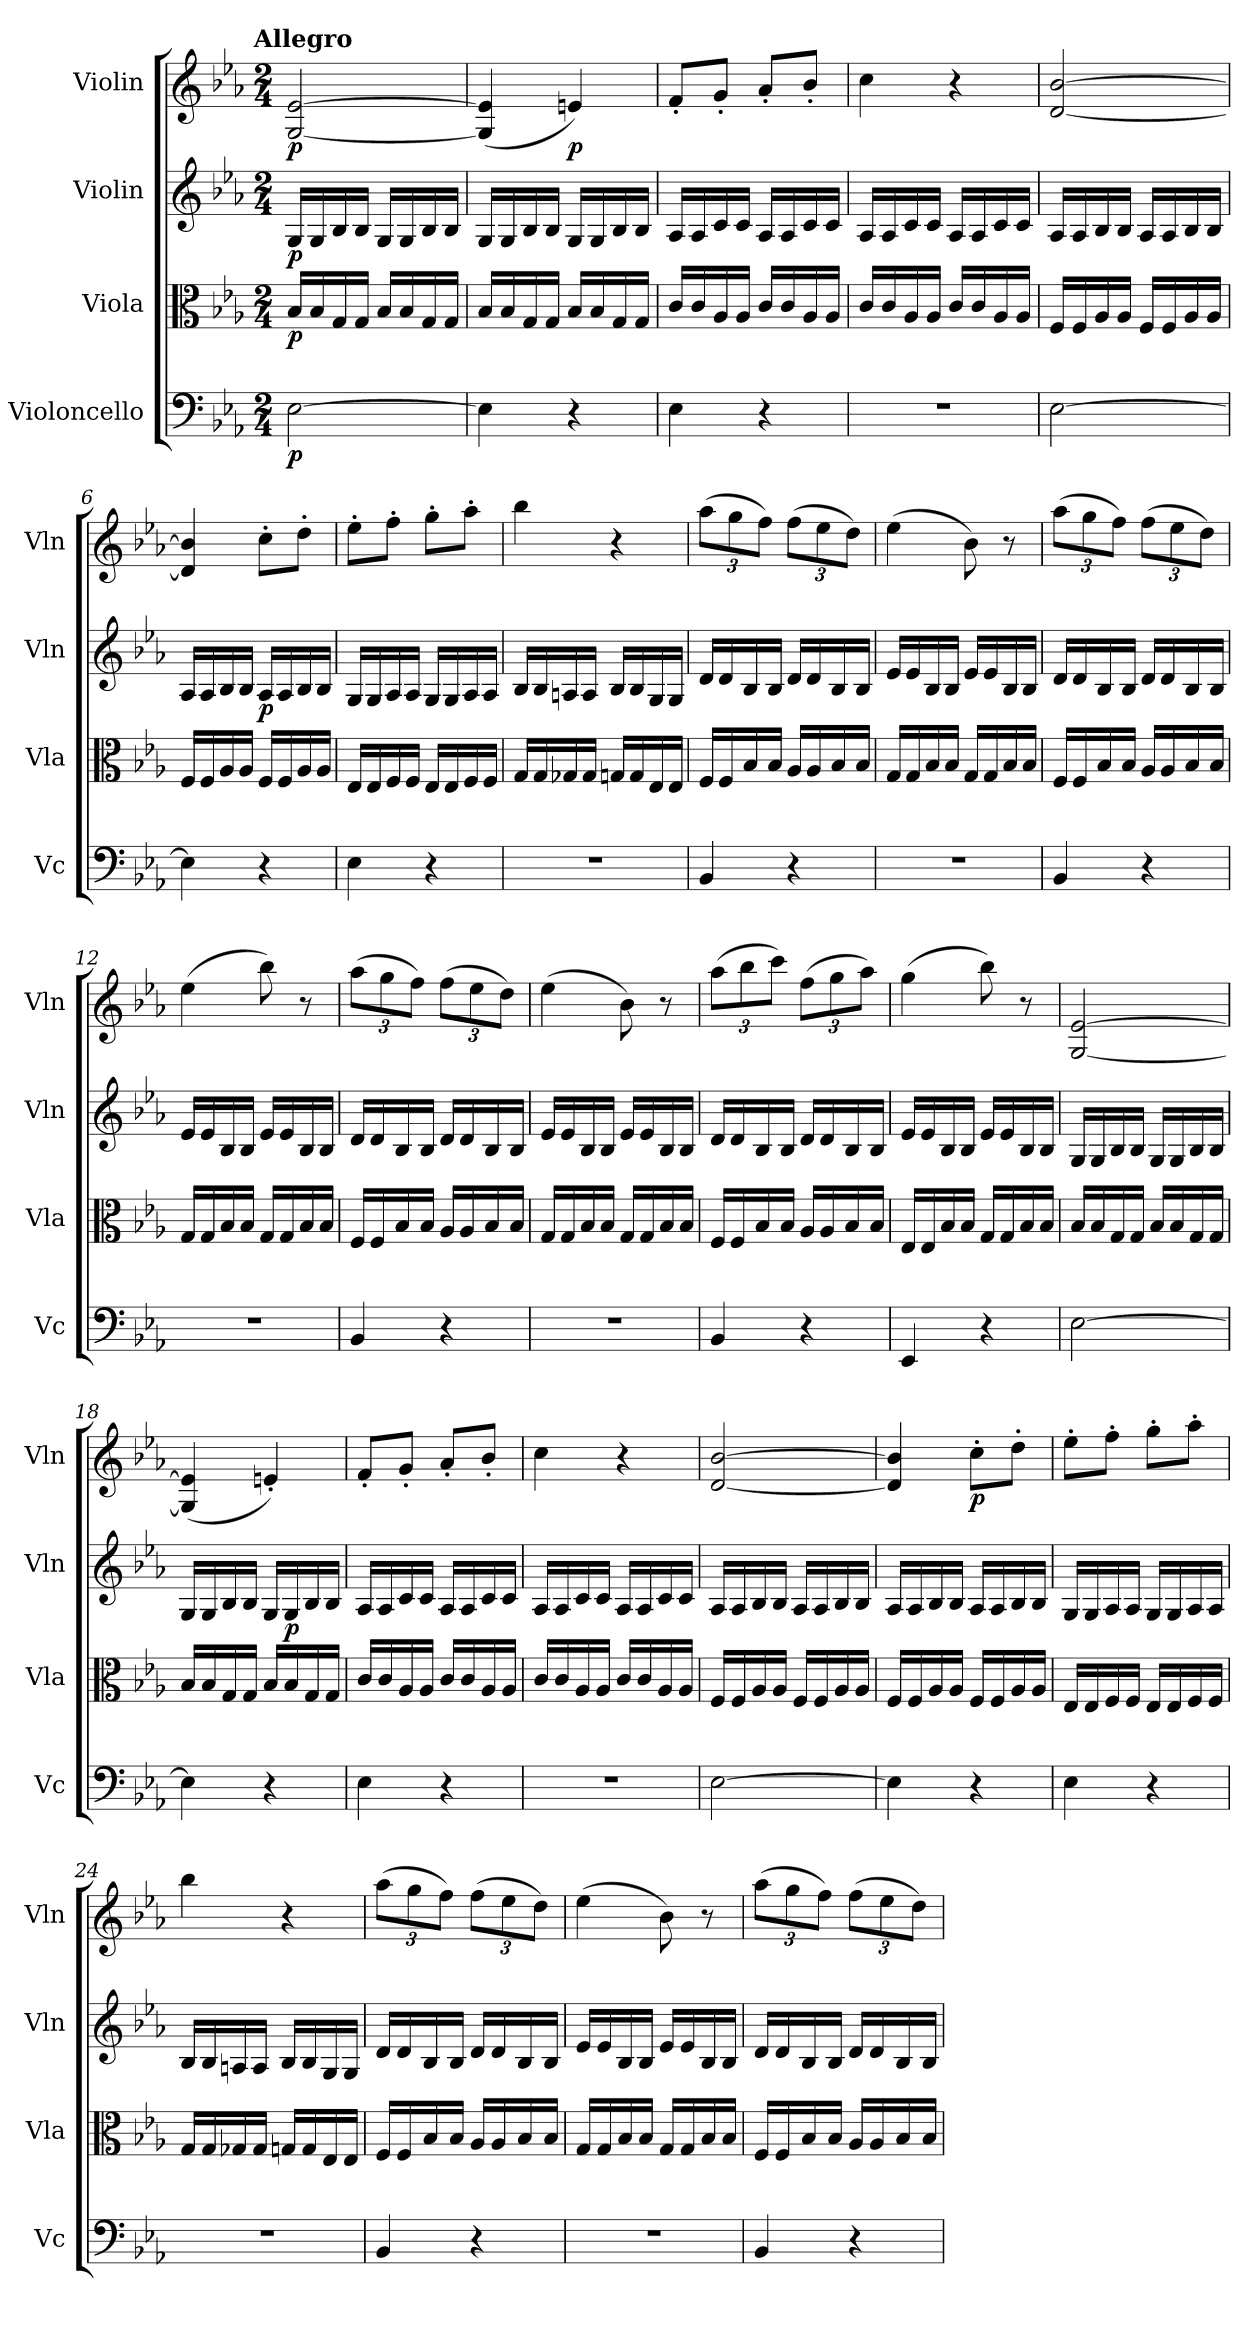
**kern	**dynam	**kern	**dynam	**kern	**dynam	**kern	**dynam
*part4	*part4	*part3	*part3	*part2	*part2	*part1	*part1
*staff4	*staff4	*staff3	*staff3	*staff2	*staff2	*staff1	*staff1
*I"Violoncello	*	*I"Viola	*	*I"Violin	*	*I"Violin	*
*I'Vc	*	*I'Vla	*	*I'Vln	*	*I'Vln	*
*clefF4	*	*clefC3	*	*clefG2	*	*clefG2	*
*k[b-e-a-]	*	*k[b-e-a-]	*	*k[b-e-a-]	*	*k[b-e-a-]	*
!!LO:TX:omd:t=Allegro
*M2/4	*	*M2/4	*	*M2/4	*	*M2/4	*
*MM100	*	*MM100	*	*MM100	*	*MM100	*
=1	=1	=1	=1	=1	=1	=1	=1
[2E-\	p	16B-/LL	p	16G/LL	p	[2G/ [2e-/	p
.	.	16B-/	.	16G/	.	.	.
.	.	16G/	.	16B-/	.	.	.
.	.	16G/JJ	.	16B-/JJ	.	.	.
.	.	16B-/LL	.	16G/LL	.	.	.
.	.	16B-/	.	16G/	.	.	.
.	.	16G/	.	16B-/	.	.	.
.	.	16G/JJ	.	16B-/JJ	.	.	.
=2	=2	=2	=2	=2	=2	=2	=2
4E-\]	.	16B-/LL	.	16G/LL	.	(4G]/ 4e-]/	.
.	.	16B-/	.	16G/	.	.	.
.	.	16G/	.	16B-/	.	.	.
.	.	16G/JJ	.	16B-/JJ	.	.	.
4r	.	16B-/LL	.	16G/LL	.	4en/)	p
.	.	16B-/	.	16G/	.	.	.
.	.	16G/	.	16B-/	.	.	.
.	.	16G/JJ	.	16B-/JJ	.	.	.
=3	=3	=3	=3	=3	=3	=3	=3
4E-\	.	16c/LL	.	16A-/LL	.	8f'/L	.
.	.	16c/	.	16A-/	.	.	.
.	.	16A-/	.	16c/	.	8g'/J	.
.	.	16A-/JJ	.	16c/JJ	.	.	.
4r	.	16c/LL	.	16A-/LL	.	8a-'/L	.
.	.	16c/	.	16A-/	.	.	.
.	.	16A-/	.	16c/	.	8b-'/J	.
.	.	16A-/JJ	.	16c/JJ	.	.	.
=4	=4	=4	=4	=4	=4	=4	=4
2r	.	16c/LL	.	16A-/LL	.	4cc\	.
.	.	16c/	.	16A-/	.	.	.
.	.	16A-/	.	16c/	.	.	.
.	.	16A-/JJ	.	16c/JJ	.	.	.
.	.	16c/LL	.	16A-/LL	.	4r	.
.	.	16c/	.	16A-/	.	.	.
.	.	16A-/	.	16c/	.	.	.
.	.	16A-/JJ	.	16c/JJ	.	.	.
=5	=5	=5	=5	=5	=5	=5	=5
[2E-\	.	16F/LL	.	16A-/LL	.	[2d/ [2b-/	.
.	.	16F/	.	16A-/	.	.	.
.	.	16A-/	.	16B-/	.	.	.
.	.	16A-/JJ	.	16B-/JJ	.	.	.
.	.	16F/LL	.	16A-/LL	.	.	.
.	.	16F/	.	16A-/	.	.	.
.	.	16A-/	.	16B-/	.	.	.
.	.	16A-/JJ	.	16B-/JJ	.	.	.
=6	=6	=6	=6	=6	=6	=6	=6
4E-\]	.	16F/LL	.	16A-/LL	.	4d]/ 4b-]/	.
.	.	16F/	.	16A-/	.	.	.
.	.	16A-/	.	16B-/	.	.	.
.	.	16A-/JJ	.	16B-/JJ	.	.	.
4r	.	16F/LL	.	16A-/LL	p	8cc'\L	.
.	.	16F/	.	16A-/	.	.	.
.	.	16A-/	.	16B-/	.	8dd'\J	.
.	.	16A-/JJ	.	16B-/JJ	.	.	.
=7	=7	=7	=7	=7	=7	=7	=7
4E-\	.	16E-/LL	.	16G/LL	.	8ee-'\L	.
.	.	16E-/	.	16G/	.	.	.
.	.	16F/	.	16A-/	.	8ff'\J	.
.	.	16F/JJ	.	16A-/JJ	.	.	.
4r	.	16E-/LL	.	16G/LL	.	8gg'\L	.
.	.	16E-/	.	16G/	.	.	.
.	.	16F/	.	16A-/	.	8aa-'\J	.
.	.	16F/JJ	.	16A-/JJ	.	.	.
=8	=8	=8	=8	=8	=8	=8	=8
2r	.	16G/LL	.	16B-/LL	.	4bb-\	.
.	.	16G/	.	16B-/	.	.	.
.	.	16G-X/	.	16An/	.	.	.
.	.	16G-/JJ	.	16A/JJ	.	.	.
.	.	16Gn/LL	.	16B-/LL	.	4r	.
.	.	16G/	.	16B-/	.	.	.
.	.	16E-/	.	16G/	.	.	.
.	.	16E-/JJ	.	16G/JJ	.	.	.
=9	=9	=9	=9	=9	=9	=9	=9
4BB-/	.	16F/LL	.	16d/LL	.	(12aa-\L	.
.	.	16F/	.	16d/	.	.	.
.	.	.	.	.	.	12gg\	.
.	.	16B-/	.	16B-/	.	.	.
.	.	.	.	.	.	12ff\J)	.
.	.	16B-/JJ	.	16B-/JJ	.	.	.
4r	.	16A-/LL	.	16d/LL	.	(12ff\L	.
.	.	16A-/	.	16d/	.	.	.
.	.	.	.	.	.	12ee-\	.
.	.	16B-/	.	16B-/	.	.	.
.	.	.	.	.	.	12dd\J)	.
.	.	16B-/JJ	.	16B-/JJ	.	.	.
=10	=10	=10	=10	=10	=10	=10	=10
2r	.	16G/LL	.	16e-/LL	.	(4ee-\	.
.	.	16G/	.	16e-/	.	.	.
.	.	16B-/	.	16B-/	.	.	.
.	.	16B-/JJ	.	16B-/JJ	.	.	.
.	.	16G/LL	.	16e-/LL	.	8b-\)	.
.	.	16G/	.	16e-/	.	.	.
.	.	16B-/	.	16B-/	.	8r	.
.	.	16B-/JJ	.	16B-/JJ	.	.	.
=11	=11	=11	=11	=11	=11	=11	=11
4BB-/	.	16F/LL	.	16d/LL	.	(12aa-\L	.
.	.	16F/	.	16d/	.	.	.
.	.	.	.	.	.	12gg\	.
.	.	16B-/	.	16B-/	.	.	.
.	.	.	.	.	.	12ff\J)	.
.	.	16B-/JJ	.	16B-/JJ	.	.	.
4r	.	16A-/LL	.	16d/LL	.	(12ff\L	.
.	.	16A-/	.	16d/	.	.	.
.	.	.	.	.	.	12ee-\	.
.	.	16B-/	.	16B-/	.	.	.
.	.	.	.	.	.	12dd\J)	.
.	.	16B-/JJ	.	16B-/JJ	.	.	.
=12	=12	=12	=12	=12	=12	=12	=12
2r	.	16G/LL	.	16e-/LL	.	(4ee-\	.
.	.	16G/	.	16e-/	.	.	.
.	.	16B-/	.	16B-/	.	.	.
.	.	16B-/JJ	.	16B-/JJ	.	.	.
.	.	16G/LL	.	16e-/LL	.	8bb-\)	.
.	.	16G/	.	16e-/	.	.	.
.	.	16B-/	.	16B-/	.	8r	.
.	.	16B-/JJ	.	16B-/JJ	.	.	.
=13	=13	=13	=13	=13	=13	=13	=13
4BB-/	.	16F/LL	.	16d/LL	.	(12aa-\L	.
.	.	16F/	.	16d/	.	.	.
.	.	.	.	.	.	12gg\	.
.	.	16B-/	.	16B-/	.	.	.
.	.	.	.	.	.	12ff\J)	.
.	.	16B-/JJ	.	16B-/JJ	.	.	.
4r	.	16A-/LL	.	16d/LL	.	(12ff\L	.
.	.	16A-/	.	16d/	.	.	.
.	.	.	.	.	.	12ee-\	.
.	.	16B-/	.	16B-/	.	.	.
.	.	.	.	.	.	12dd\J)	.
.	.	16B-/JJ	.	16B-/JJ	.	.	.
=14	=14	=14	=14	=14	=14	=14	=14
2r	.	16G/LL	.	16e-/LL	.	(4ee-\	.
.	.	16G/	.	16e-/	.	.	.
.	.	16B-/	.	16B-/	.	.	.
.	.	16B-/JJ	.	16B-/JJ	.	.	.
.	.	16G/LL	.	16e-/LL	.	8b-\)	.
.	.	16G/	.	16e-/	.	.	.
.	.	16B-/	.	16B-/	.	8r	.
.	.	16B-/JJ	.	16B-/JJ	.	.	.
=15	=15	=15	=15	=15	=15	=15	=15
4BB-/	.	16F/LL	.	16d/LL	.	(12aa-\L	.
.	.	16F/	.	16d/	.	.	.
.	.	.	.	.	.	12bb-\	.
.	.	16B-/	.	16B-/	.	.	.
.	.	.	.	.	.	12ccc\J)	.
.	.	16B-/JJ	.	16B-/JJ	.	.	.
4r	.	16A-/LL	.	16d/LL	.	(12ff\L	.
.	.	16A-/	.	16d/	.	.	.
.	.	.	.	.	.	12gg\	.
.	.	16B-/	.	16B-/	.	.	.
.	.	.	.	.	.	12aa-\J)	.
.	.	16B-/JJ	.	16B-/JJ	.	.	.
=16	=16	=16	=16	=16	=16	=16	=16
4EE-/	.	16E-/LL	.	16e-/LL	.	(4gg\	.
.	.	16E-/	.	16e-/	.	.	.
.	.	16B-/	.	16B-/	.	.	.
.	.	16B-/JJ	.	16B-/JJ	.	.	.
4r	.	16G/LL	.	16e-/LL	.	8bb-\)	.
.	.	16G/	.	16e-/	.	.	.
.	.	16B-/	.	16B-/	.	8r	.
.	.	16B-/JJ	.	16B-/JJ	.	.	.
=17	=17	=17	=17	=17	=17	=17	=17
[2E-\	.	16B-/LL	.	16G/LL	.	[2G/ [2e-/	.
.	.	16B-/	.	16G/	.	.	.
.	.	16G/	.	16B-/	.	.	.
.	.	16G/JJ	.	16B-/JJ	.	.	.
.	.	16B-/LL	.	16G/LL	.	.	.
.	.	16B-/	.	16G/	.	.	.
.	.	16G/	.	16B-/	.	.	.
.	.	16G/JJ	.	16B-/JJ	.	.	.
=18	=18	=18	=18	=18	=18	=18	=18
4E-\]	.	16B-/LL	.	16G/LL	.	(4G]/ 4e-]/	.
.	.	16B-/	.	16G/	.	.	.
.	.	16G/	.	16B-/	.	.	.
.	.	16G/JJ	.	16B-/JJ	.	.	.
4r	.	16B-/LL	.	16G/LL	.	4en'/)	.
.	.	16B-/	.	16G/	p	.	.
.	.	16G/	.	16B-/	.	.	.
.	.	16G/JJ	.	16B-/JJ	.	.	.
=19	=19	=19	=19	=19	=19	=19	=19
4E-\	.	16c/LL	.	16A-/LL	.	8f'/L	.
.	.	16c/	.	16A-/	.	.	.
.	.	16A-/	.	16c/	.	8g'/J	.
.	.	16A-/JJ	.	16c/JJ	.	.	.
4r	.	16c/LL	.	16A-/LL	.	8a-'/L	.
.	.	16c/	.	16A-/	.	.	.
.	.	16A-/	.	16c/	.	8b-'/J	.
.	.	16A-/JJ	.	16c/JJ	.	.	.
=20	=20	=20	=20	=20	=20	=20	=20
2r	.	16c/LL	.	16A-/LL	.	4cc\	.
.	.	16c/	.	16A-/	.	.	.
.	.	16A-/	.	16c/	.	.	.
.	.	16A-/JJ	.	16c/JJ	.	.	.
.	.	16c/LL	.	16A-/LL	.	4r	.
.	.	16c/	.	16A-/	.	.	.
.	.	16A-/	.	16c/	.	.	.
.	.	16A-/JJ	.	16c/JJ	.	.	.
=21	=21	=21	=21	=21	=21	=21	=21
[2E-\	.	16F/LL	.	16A-/LL	.	[2d/ [2b-/	.
.	.	16F/	.	16A-/	.	.	.
.	.	16A-/	.	16B-/	.	.	.
.	.	16A-/JJ	.	16B-/JJ	.	.	.
.	.	16F/LL	.	16A-/LL	.	.	.
.	.	16F/	.	16A-/	.	.	.
.	.	16A-/	.	16B-/	.	.	.
.	.	16A-/JJ	.	16B-/JJ	.	.	.
=22	=22	=22	=22	=22	=22	=22	=22
4E-\]	.	16F/LL	.	16A-/LL	.	4d]/ 4b-]/	.
.	.	16F/	.	16A-/	.	.	.
.	.	16A-/	.	16B-/	.	.	.
.	.	16A-/JJ	.	16B-/JJ	.	.	.
4r	.	16F/LL	.	16A-/LL	.	8cc'\L	p
.	.	16F/	.	16A-/	.	.	.
.	.	16A-/	.	16B-/	.	8dd'\J	.
.	.	16A-/JJ	.	16B-/JJ	.	.	.
=23	=23	=23	=23	=23	=23	=23	=23
4E-\	.	16E-/LL	.	16G/LL	.	8ee-'\L	.
.	.	16E-/	.	16G/	.	.	.
.	.	16F/	.	16A-/	.	8ff'\J	.
.	.	16F/JJ	.	16A-/JJ	.	.	.
4r	.	16E-/LL	.	16G/LL	.	8gg'\L	.
.	.	16E-/	.	16G/	.	.	.
.	.	16F/	.	16A-/	.	8aa-'\J	.
.	.	16F/JJ	.	16A-/JJ	.	.	.
=24	=24	=24	=24	=24	=24	=24	=24
2r	.	16G/LL	.	16B-/LL	.	4bb-\	.
.	.	16G/	.	16B-/	.	.	.
.	.	16G-X/	.	16An/	.	.	.
.	.	16G-/JJ	.	16A/JJ	.	.	.
.	.	16Gn/LL	.	16B-/LL	.	4r	.
.	.	16G/	.	16B-/	.	.	.
.	.	16E-/	.	16G/	.	.	.
.	.	16E-/JJ	.	16G/JJ	.	.	.
=25	=25	=25	=25	=25	=25	=25	=25
4BB-/	.	16F/LL	.	16d/LL	.	(12aa-\L	.
.	.	16F/	.	16d/	.	.	.
.	.	.	.	.	.	12gg\	.
.	.	16B-/	.	16B-/	.	.	.
.	.	.	.	.	.	12ff\J)	.
.	.	16B-/JJ	.	16B-/JJ	.	.	.
4r	.	16A-/LL	.	16d/LL	.	(12ff\L	.
.	.	16A-/	.	16d/	.	.	.
.	.	.	.	.	.	12ee-\	.
.	.	16B-/	.	16B-/	.	.	.
.	.	.	.	.	.	12dd\J)	.
.	.	16B-/JJ	.	16B-/JJ	.	.	.
=26	=26	=26	=26	=26	=26	=26	=26
2r	.	16G/LL	.	16e-/LL	.	(4ee-\	.
.	.	16G/	.	16e-/	.	.	.
.	.	16B-/	.	16B-/	.	.	.
.	.	16B-/JJ	.	16B-/JJ	.	.	.
.	.	16G/LL	.	16e-/LL	.	8b-\)	.
.	.	16G/	.	16e-/	.	.	.
.	.	16B-/	.	16B-/	.	8r	.
.	.	16B-/JJ	.	16B-/JJ	.	.	.
=27	=27	=27	=27	=27	=27	=27	=27
4BB-/	.	16F/LL	.	16d/LL	.	(12aa-\L	.
.	.	16F/	.	16d/	.	.	.
.	.	.	.	.	.	12gg\	.
.	.	16B-/	.	16B-/	.	.	.
.	.	.	.	.	.	12ff\J)	.
.	.	16B-/JJ	.	16B-/JJ	.	.	.
4r	.	16A-/LL	.	16d/LL	.	(12ff\L	.
.	.	16A-/	.	16d/	.	.	.
.	.	.	.	.	.	12ee-\	.
.	.	16B-/	.	16B-/	.	.	.
.	.	.	.	.	.	12dd\J)	.
.	.	16B-/JJ	.	16B-/JJ	.	.	.
=	=	=	=	=	=	=	=
*-	*-	*-	*-	*-	*-	*-	*-
